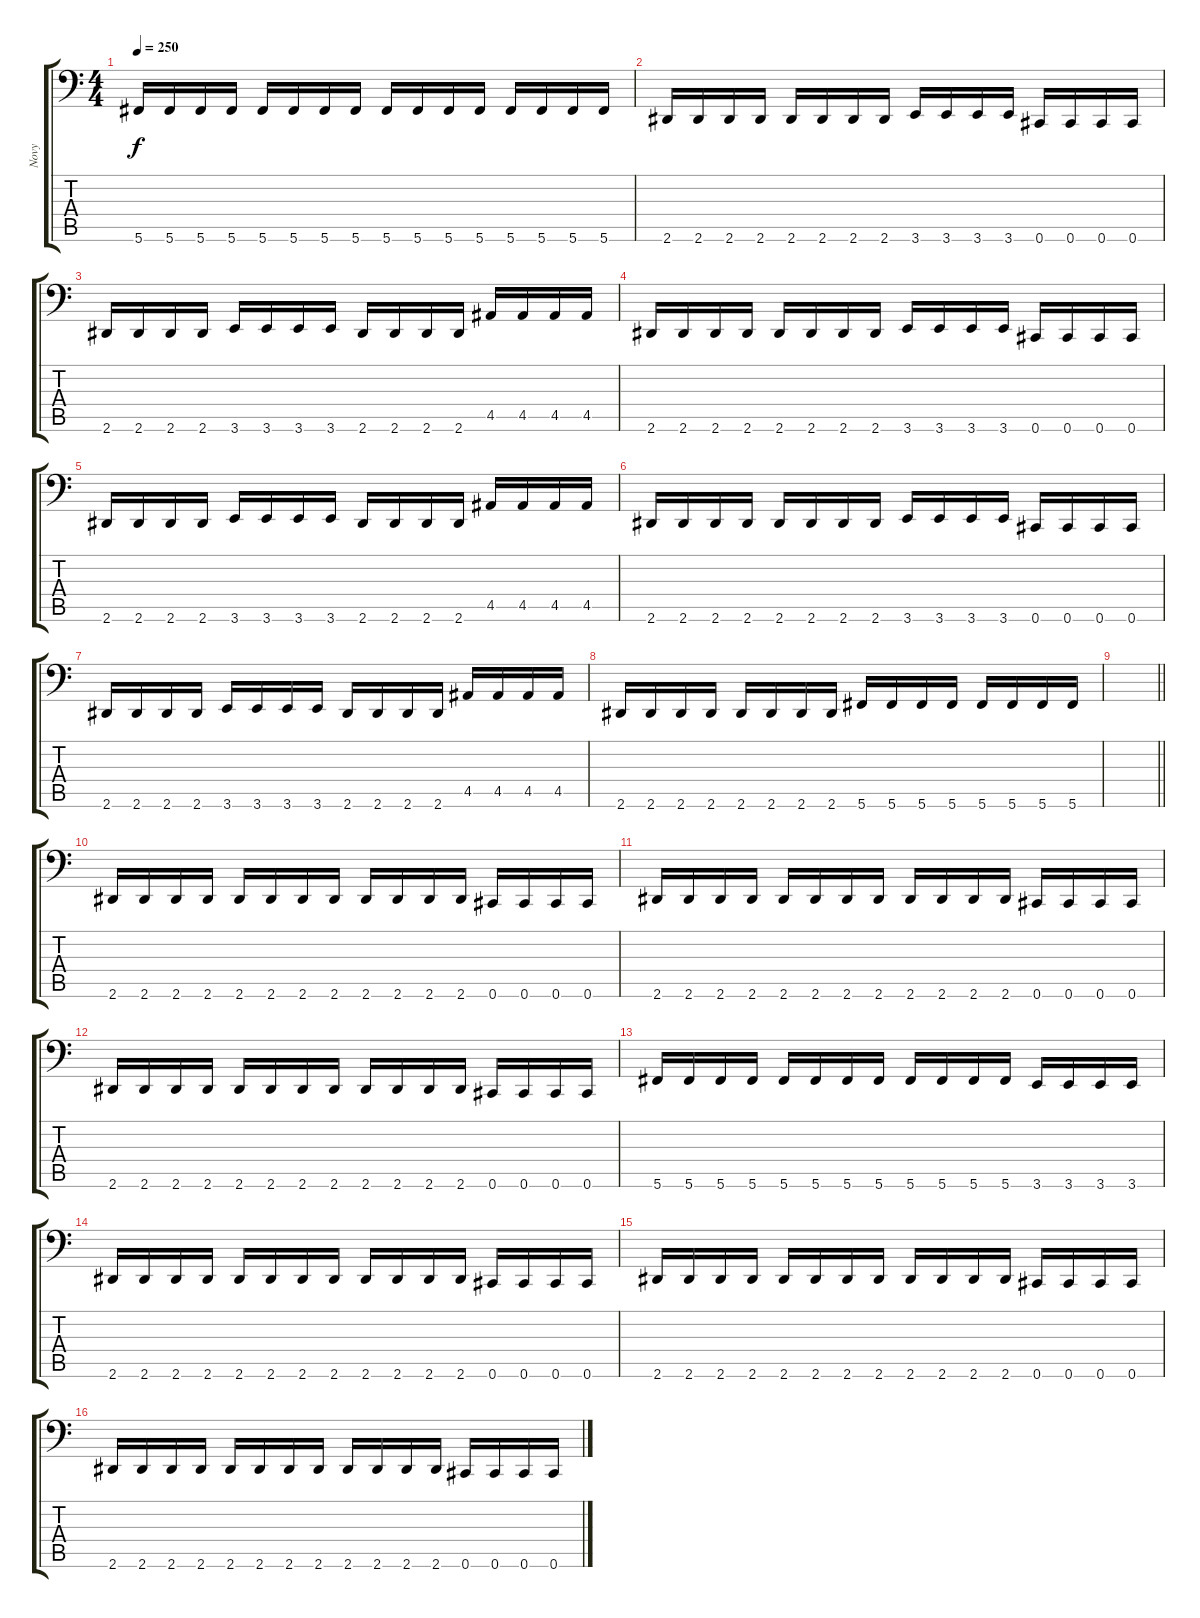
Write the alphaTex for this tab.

\track ("Novy" "Novy") {instrument electricbasspick}
\staff {score tabs}
\tuning (Db3 Ab2 E2 B1 Gb1 Db1) {hide}
\ts (4 4)
\tempo 250
\clef f4
\ks c
5.6.16{dy f} 5.6.16 5.6.16 5.6.16 5.6.16 5.6.16 5.6.16 5.6.16 5.6.16 5.6.16 5.6.16 5.6.16 5.6.16 5.6.16 5.6.16 5.6.16 |
2.6.16 2.6.16 2.6.16 2.6.16 2.6.16 2.6.16 2.6.16 2.6.16 3.6.16 3.6.16 3.6.16 3.6.16 0.6.16 0.6.16 0.6.16 0.6.16 |
2.6.16 2.6.16 2.6.16 2.6.16 3.6.16 3.6.16 3.6.16 3.6.16 2.6.16 2.6.16 2.6.16 2.6.16 4.5.16 4.5.16 4.5.16 4.5.16 |
2.6.16 2.6.16 2.6.16 2.6.16 2.6.16 2.6.16 2.6.16 2.6.16 3.6.16 3.6.16 3.6.16 3.6.16 0.6.16 0.6.16 0.6.16 0.6.16 |
2.6.16 2.6.16 2.6.16 2.6.16 3.6.16 3.6.16 3.6.16 3.6.16 2.6.16 2.6.16 2.6.16 2.6.16 4.5.16 4.5.16 4.5.16 4.5.16 |
2.6.16 2.6.16 2.6.16 2.6.16 2.6.16 2.6.16 2.6.16 2.6.16 3.6.16 3.6.16 3.6.16 3.6.16 0.6.16 0.6.16 0.6.16 0.6.16 |
2.6.16 2.6.16 2.6.16 2.6.16 3.6.16 3.6.16 3.6.16 3.6.16 2.6.16 2.6.16 2.6.16 2.6.16 4.5.16 4.5.16 4.5.16 4.5.16 |
2.6.16 2.6.16 2.6.16 2.6.16 2.6.16 2.6.16 2.6.16 2.6.16 5.6.16 5.6.16 5.6.16 5.6.16 5.6.16 5.6.16 5.6.16 5.6.16 |
\barLineRight lightlight
|
2.6.16 2.6.16 2.6.16 2.6.16 2.6.16 2.6.16 2.6.16 2.6.16 2.6.16 2.6.16 2.6.16 2.6.16 0.6.16 0.6.16 0.6.16 0.6.16 |
2.6.16 2.6.16 2.6.16 2.6.16 2.6.16 2.6.16 2.6.16 2.6.16 2.6.16 2.6.16 2.6.16 2.6.16 0.6.16 0.6.16 0.6.16 0.6.16 |
2.6.16 2.6.16 2.6.16 2.6.16 2.6.16 2.6.16 2.6.16 2.6.16 2.6.16 2.6.16 2.6.16 2.6.16 0.6.16 0.6.16 0.6.16 0.6.16 |
5.6.16 5.6.16 5.6.16 5.6.16 5.6.16 5.6.16 5.6.16 5.6.16 5.6.16 5.6.16 5.6.16 5.6.16 3.6.16 3.6.16 3.6.16 3.6.16 |
2.6.16 2.6.16 2.6.16 2.6.16 2.6.16 2.6.16 2.6.16 2.6.16 2.6.16 2.6.16 2.6.16 2.6.16 0.6.16 0.6.16 0.6.16 0.6.16 |
2.6.16 2.6.16 2.6.16 2.6.16 2.6.16 2.6.16 2.6.16 2.6.16 2.6.16 2.6.16 2.6.16 2.6.16 0.6.16 0.6.16 0.6.16 0.6.16 |
2.6.16 2.6.16 2.6.16 2.6.16 2.6.16 2.6.16 2.6.16 2.6.16 2.6.16 2.6.16 2.6.16 2.6.16 0.6.16 0.6.16 0.6.16 0.6.16
